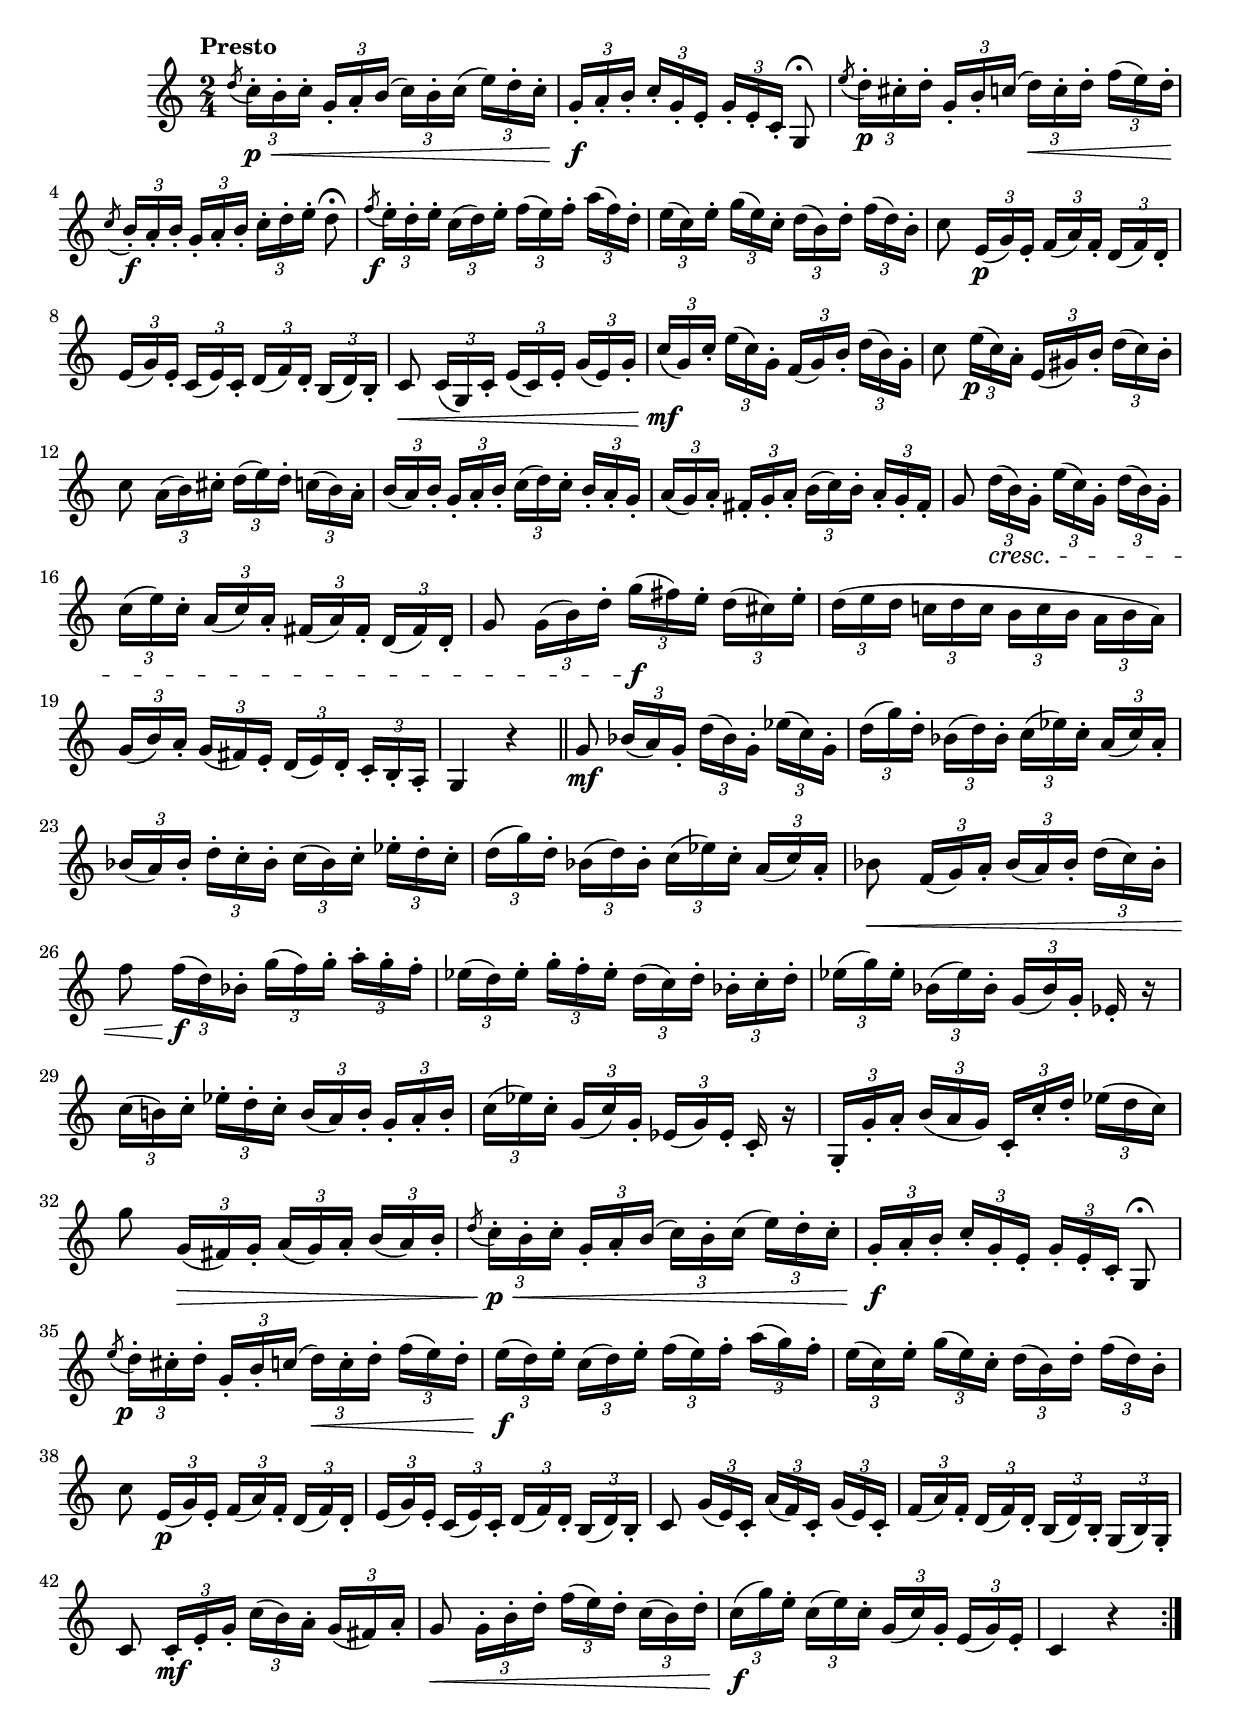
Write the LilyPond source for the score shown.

\version "2.22.0"

\include "settings.ily"

\relative {
  \language "english"

  \transposition f

  \tempo "Presto"

  \key c \major
  \time 2/4

  \set Timing.beamExceptions = \beamExceptions { \tuplet 3/2 8 { 16[ 16 16] 16[ 16 16] 16[ 16 16] 16[ 16 16] } }

  \repeat volta 2 {
    \acciaccatura d''8 \tuplet 3/2 8 { c16-. \p \< b-. c-. g-. a-. b( c) b-. c( e) d-. c-.} |
    \tuplet 3/2 8 { g16-. \f a-. b-. c-. g-. e-. g-. e-. c-. } g8\fermata |
    \acciaccatura e''8 \tuplet 3/2 8 { d16-. \p c-sharp-. d-. g,-. b-. c( d) \< c-. d-. f( e) d-. } |
    \acciaccatura c8 \tuplet 3/2 8 { b16-. \f a-. b-. g-. a-. b-. c-. d-. e-. } d8\fermata |
    \acciaccatura f8 \tuplet 3/2 8 {
      e16-. \tweak X-offset #-1.5 \f d-. e-. c( d) e-. f( e) f-. a( f) d-. |
      e16( c) e-. g( e) c-. d( b) d-. f( d) b-. |
    }
    c8 \tuplet 3/2 8 { e,16( \p g) e-. f( a) f-. d( f) d-. } |
    \tuplet 3/2 8 { e16( g) e-. c( e) c-. d( f) d-. b( d) b-. } |
    c8 \< \tuplet 3/2 8 { c16( g) c-. e( c) e-. g( e) g-. } |
    \tuplet 3/2 8 { c16 \mf( g) c-. e( c) g-. f( g) b-. d( b) g-. } |
    c8 \tuplet 3/2 8 { e16( \tweak X-offset #-0.5 \p c) a-. e( g-sharp) b-. d( c) b-. } |
    c8 \tuplet 3/2 8 { a16( b) c-sharp-. d( e) d-. c( b) a-. } |
    \tuplet 3/2 8 {
      b16( a) b-. g-. a-. b-. c( d) c-. b-. a-. g-. |
      a16( g) a-. f-sharp-. g-. a-. b( c) b-. a-. g-. f-sharp-. |
    }
    g8 \tuplet 3/2 8 { d'16( \cresc b) g-. e'( c) g-. d'( b) g-. } |
    \tuplet 3/2 8 { c16( e) c-. a( c) a-. f-sharp( a) f-sharp-. d( f-sharp) d-. } |
    g8 \tuplet 3/2 8 { g16( b) d-. g( \f f-sharp) e-. d( c-sharp) e-. } |
    \tuplet 3/2 8 {
      d16( e d c-natural! d c b c b \stemDown a b a) \stemNeutral |
      g16( b) a-. g( f-sharp) e-. d( e) d-. c-. b-. a-. |
    }
    g4 r | \bar "||"

    g'8 \mf \tuplet 3/2 8 { b-flat16( a) g-. d'( b-flat) g-. \tweak NoteColumn.X-offset #0.5 e-flat'( c) g-. } |
    \tuplet 3/2 8 {
      d'16( g) d-. b-flat( d) b-flat-. c( e-flat) c-. a( c) a-. |
      b-flat16( a) b-flat-. d-. c-. b-flat-. c( b-flat) c-. e-flat-. d-. c-. |
      d16( g) d-. b-flat( d) b-flat-. c( e-flat) c-. a( c) a-. |
    }
    b-flat8 \< \tuplet 3/2 8 { f16( g) a-. b-flat( a) b-flat-. d( c) b-flat-. } |
    f'8 \tuplet 3/2 8 { f16( \f d) b-flat-. g'( f) g-.
      a-. g-. f-. % The 1st edition has a-flat f d here.
    } |
    \tuplet 3/2 8 { e-flat16( d) e-flat-. g-. f-. e-flat-. d( c) d-. b-flat-. c-. d-. } |
    \tuplet 3/2 8 { e-flat16( g) e-flat-. b-flat( e-flat) b-flat-. g( b-flat) g-. } e-flat16-. r |
    \tuplet 3/2 8 { c'16( b-natural!) c-. e-flat-. d-. c-. b( a) b-. g-. a-. b-. } |
    \tuplet 3/2 8 { c16( e-flat) c-. g( c) g-. e-flat( g) e-flat-. } c16-. r |
    \tuplet 3/2 8 { g16-. g'-. a-. b( a g) c,-. c'-. d-. e-flat( d c) } |
    g'8 \tuplet 3/2 8 { g,16( \> f-sharp) g-. a( g) a-. b( a) b-. } |

    \acciaccatura d8 \tuplet 3/2 8 { c16-. \p \< b-. c-. g-. a-. b( c) b-. c( e) d-. c-.} |
    \tuplet 3/2 8 { g16-. \f a-. b-. c-. g-. e-. g-. e-. c-. } g8\fermata |
    \acciaccatura e''8 \tuplet 3/2 8 {
      d16-. \tweak X-offset #-1 \p c-sharp-. d-. g,-. b-. c( d) \< c-. d-. f( e) d-. |
      e16( \f d) e-. c( d) e-. f( e) f-. a( g) f-. |
      e16( c) e-. g( e) c-. d( b) d-. f( d) b-. |
    }
    c8 \tuplet 3/2 8 { e,16( \p g) e-. f( a) f-. d( f) d-. } |
    \tuplet 3/2 8 { e16( g) e-. c( e) c-. d( f) d-. b( d) b-. } |
    c8 \tuplet 3/2 8 { g'16( e) c-. a'( f) c-. g'( e) c-. } |
    \tuplet 3/2 8 { f16( a) f-. d( f) d-. b( d) b-. g( b) g-. } |
    c8 \tuplet 3/2 8 { c16-. \mf e-. g-. c( b) a-. g( f-sharp) a-. } |
    g8 \< \tuplet 3/2 8 { g16-. b-. d-. f( e) d-. c( b) d-. } |
    \tuplet 3/2 8 { c16( \f g') e-. c( e) c-. g( c) g-. e( g) e-. } |
    c4 r |
  }
}
